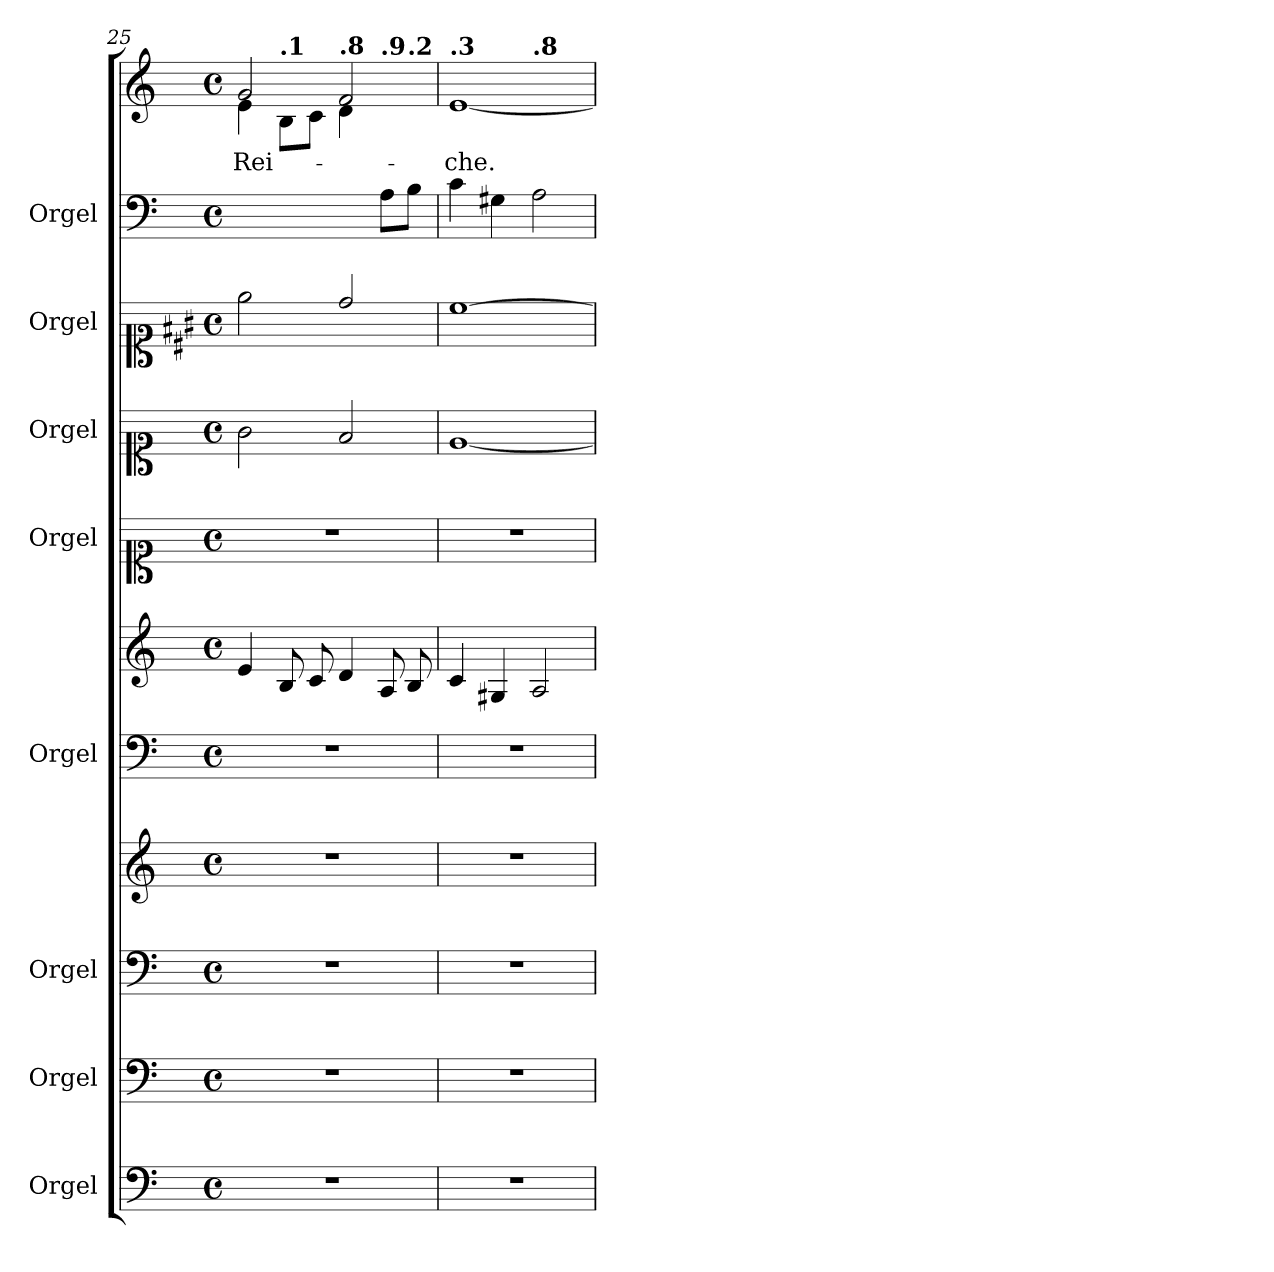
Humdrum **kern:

**kern	**kern	**kern	**kern	**kern	**kern	**kern	**kern	**kern	**kern	**kern	**text
*part8	*part7	*part6	*part6	*part5	*part5	*part4	*part3	*part2	*part1	*part1	*part1
*staff11	*staff10	*staff9	*staff8	*staff7	*staff6	*staff5	*staff4	*staff3	*staff2	*staff1	*staff1
*I"Orgel	*I"Orgel	*I"Orgel	*	*I"Orgel	*	*I"Orgel	*I"Orgel	*I"Orgel	*I"Orgel	*	*
*clefF4	*clefF4	*clefF4	*clefG2	*clefF4	*clefG2	*clefC1	*clefC1	*clefC1	*clefF4	*clefG2	*
*	*	*	*	*	*	*	*	*ITrd5c9	*	*	*
*k[]	*k[]	*k[]	*k[]	*k[]	*k[]	*k[]	*k[]	*k[]	*k[]	*k[]	*
*M4/4	*M4/4	*M4/4	*M4/4	*M4/4	*M4/4	*M4/4	*M4/4	*M4/4	*M4/4	*M4/4	*
*met(c)	*met(c)	*met(c)	*met(c)	*met(c)	*met(c)	*met(c)	*met(c)	*met(c)	*met(c)	*met(c)	*
*MM120	*MM120	*MM120	*MM120	*MM120	*MM120	*MM120	*MM120	*MM120	*MM120	*MM120	*
=25	=25	=25	=25	=25	=25	=25	=25	=25	=25	=25	=25
!	!	!	!	!	!	!	!	!	!	!LO:TX:a:B:t=.8	!
!	!	!	!	!	!	!	!	!	!	!	!LO:LY:b
*	*	*	*	*	*	*	*	*	*	*^	*
*	*	*	*	*	*	*	*	*	*	*	*^	*
1r	1r	1r	1r	1r	4e/	1r	2g\	2g\	2.ryy	2g/	4e\	2..ryy	Rei-
*	*	*	*	*	*	*	*	*	*	*MM119	*	*	*
!	!	!	!	!	!	!	!	!	!	!	!LO:TX:a:B:t=.1	!	!
.	.	.	.	.	8B/	.	.	.	.	.	8B\L	.	.
*	*	*	*	*	*	*	*	*	*	*MM118	*	*	*
.	.	.	.	.	8c/	.	.	.	.	.	8c\J	.	.
*	*	*	*	*	*	*	*	*	*	*MM116	*	*	*
!	!	!	!	!	!	!	!	!	!	!LO:TX:a:B:t=.8	!	!	!
.	.	.	.	.	4d/	.	2f/	2f/	.	2f/	4d\	.	.
*	*	*	*	*	*	*	*	*	*	*MM113	*	*	*
!	!	!	!	!	!	!	!	!	!	!	!LO:TX:a:B:t=.9	!	!
.	.	.	.	.	8A/	.	.	.	8A\L	.	4ryy	.	.
*	*	*	*	*	*	*	*	*	*	*MM112	*	*	*
!	!	!	!	!	!	!	!	!	!	!	!	!LO:TX:a:B:t=.2	!
.	.	.	.	.	8B/	.	.	.	8B\J	.	.	8ryy	.
*	*	*	*	*	*	*	*	*	*	*v	*v	*v	*
=26	=26	=26	=26	=26	=26	=26	=26	=26	=26	=26	=26
*	*	*	*	*	*	*	*	*	*	*MM110	*
*	*	*	*	*	*	*	*	*	*	*^	*
*	*	*	*	*	*	*	*	*	*	*	*^	*
!	!	!	!	!	!	!	!	!	!	!LO:TX:a:B:t=.3	!	!	!
!	!	!	!	!	!	!	!	!	!	!	!	!	!LO:LY:b
*	*	*	*	*	*	*	*	*	*	*	*v	*v	*
1r	1r	1r	1r	1r	4c/	1r	[1e	[1e	4c\	[1e	2ryy	-che.
*	*	*	*	*	*	*	*	*	*	*MM106	*	*
.	.	.	.	.	4G#X/	.	.	.	4G#X\	.	.	.
*	*	*	*	*	*	*	*	*	*	*MM100	*	*
!	!	!	!	!	!	!	!	!	!	!	!LO:TX:a:B:t=.8	!
.	.	.	.	.	2A/	.	.	.	2A\	.	2ryy	.
*	*	*	*	*	*	*	*	*	*	*v	*v	*
=	=	=	=	=	=	=	=	=	=	=	=
*-	*-	*-	*-	*-	*-	*-	*-	*-	*-	*-	*-
